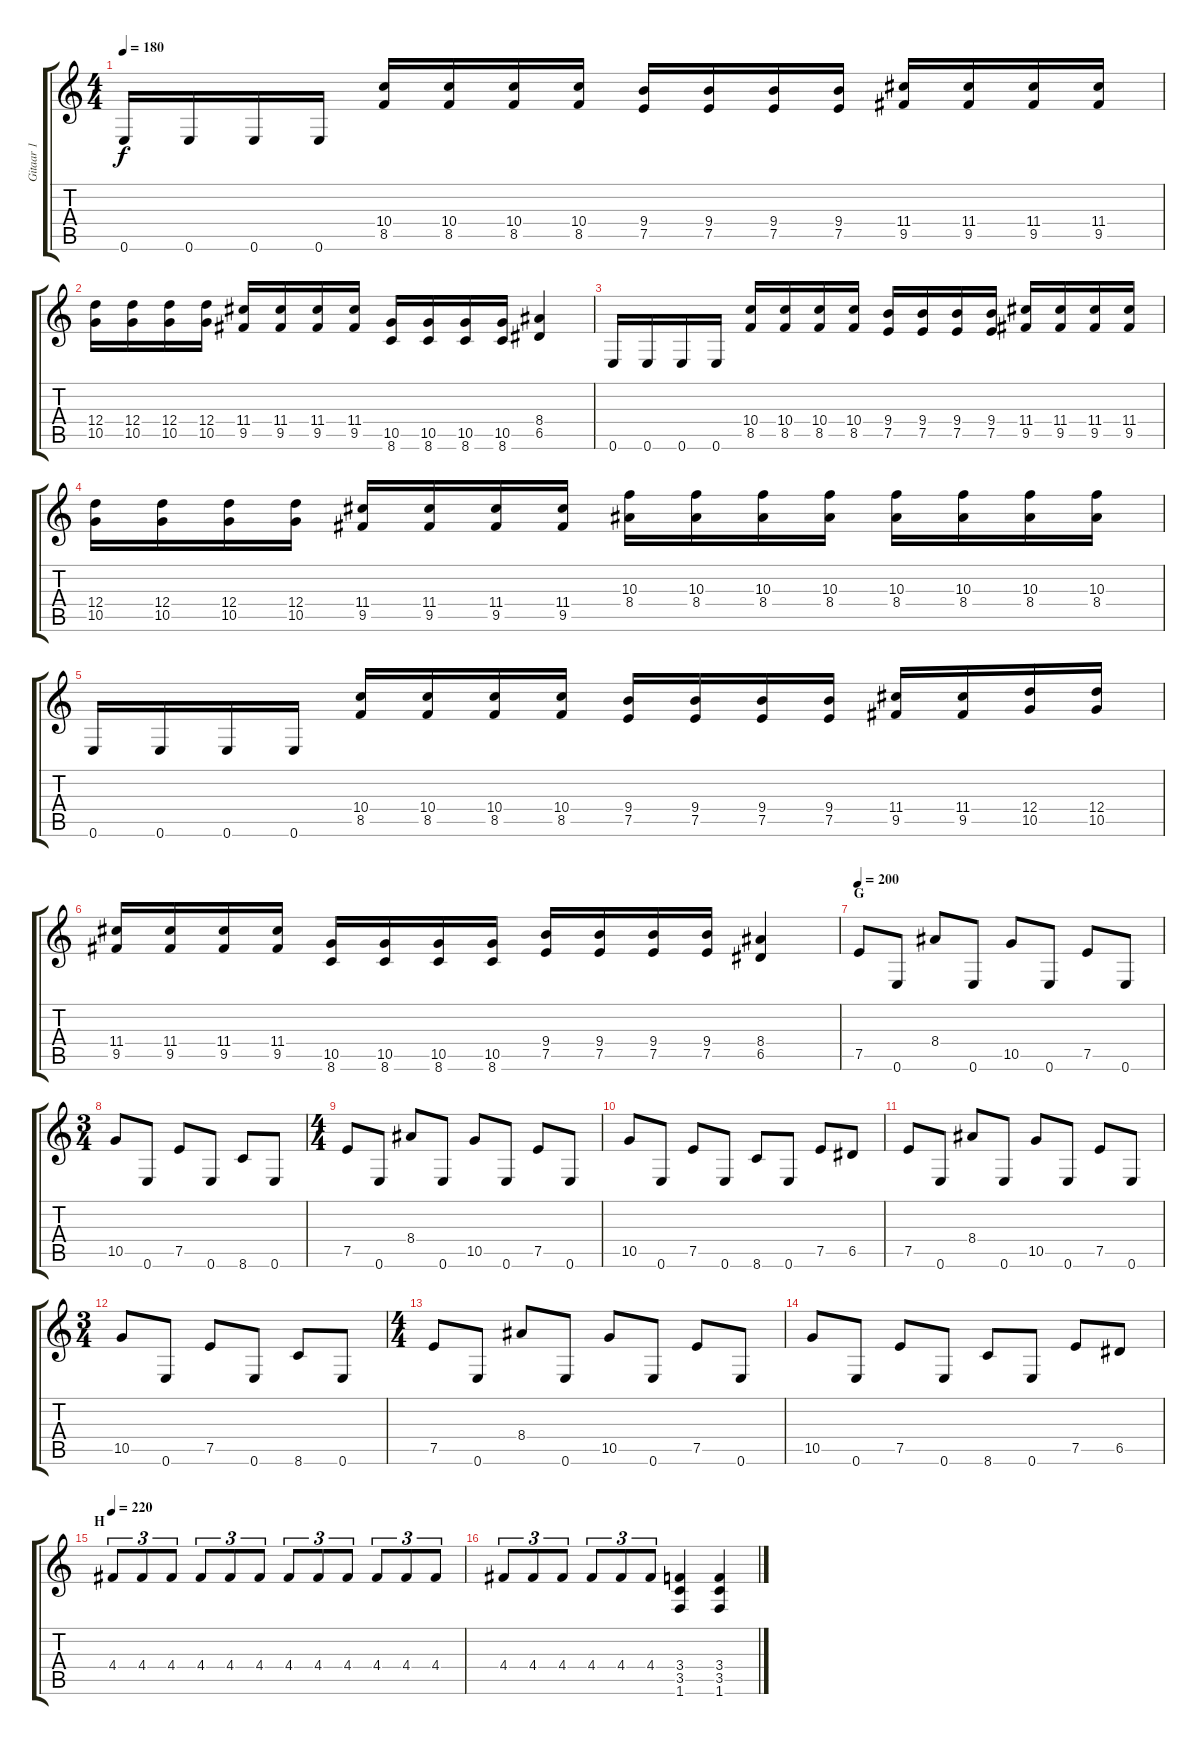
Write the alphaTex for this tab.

\track ("Gitaar 1" "Gitaar 1") {instrument overdrivenguitar}
\staff {score tabs}
\tuning (E4 B3 G3 D3 A2 E2) {hide}
\ts (4 4)
\tempo 180
\clef g2
\ks c
0.6.16{dy f} 0.6.16 0.6.16 0.6.16 (10.4 8.5).16 (10.4 8.5).16 (10.4 8.5).16 (10.4 8.5).16 (9.4 7.5).16 (9.4 7.5).16 (9.4 7.5).16 (9.4 7.5).16 (11.4 9.5).16 (11.4 9.5).16 (11.4 9.5).16 (11.4 9.5).16 |
(12.4 10.5).16 (12.4 10.5).16 (12.4 10.5).16 (12.4 10.5).16 (11.4 9.5).16 (11.4 9.5).16 (11.4 9.5).16 (11.4 9.5).16 (10.5 8.6).16 (10.5 8.6).16 (10.5 8.6).16 (10.5 8.6).16 (8.4 6.5).4 |
0.6.16 0.6.16 0.6.16 0.6.16 (10.4 8.5).16 (10.4 8.5).16 (10.4 8.5).16 (10.4 8.5).16 (9.4 7.5).16 (9.4 7.5).16 (9.4 7.5).16 (9.4 7.5).16 (11.4 9.5).16 (11.4 9.5).16 (11.4 9.5).16 (11.4 9.5).16 |
(12.4 10.5).16 (12.4 10.5).16 (12.4 10.5).16 (12.4 10.5).16 (11.4 9.5).16 (11.4 9.5).16 (11.4 9.5).16 (11.4 9.5).16 (10.3 8.4).16 (10.3 8.4).16 (10.3 8.4).16 (10.3 8.4).16 (10.3 8.4).16 (10.3 8.4).16 (10.3 8.4).16 (10.3 8.4).16 |
0.6.16 0.6.16 0.6.16 0.6.16 (10.4 8.5).16 (10.4 8.5).16 (10.4 8.5).16 (10.4 8.5).16 (9.4 7.5).16 (9.4 7.5).16 (9.4 7.5).16 (9.4 7.5).16 (11.4 9.5).16 (11.4 9.5).16 (12.4 10.5).16 (12.4 10.5).16 |
(11.4 9.5).16 (11.4 9.5).16 (11.4 9.5).16 (11.4 9.5).16 (10.5 8.6).16 (10.5 8.6).16 (10.5 8.6).16 (10.5 8.6).16 (9.4 7.5).16 (9.4 7.5).16 (9.4 7.5).16 (9.4 7.5).16 (8.4 6.5).4 |
\section ("" "G")
\tempo 200
7.5.8 0.6.8 8.4.8 0.6.8 10.5.8 0.6.8 7.5.8 0.6.8 |
\ts (3 4)
10.5.8 0.6.8 7.5.8 0.6.8 8.6.8 0.6.8 |
\ts (4 4)
7.5.8 0.6.8 8.4.8 0.6.8 10.5.8 0.6.8 7.5.8 0.6.8 |
10.5.8 0.6.8 7.5.8 0.6.8 8.6.8 0.6.8 7.5.8 6.5.8 |
7.5.8 0.6.8 8.4.8 0.6.8 10.5.8 0.6.8 7.5.8 0.6.8 |
\ts (3 4)
10.5.8 0.6.8 7.5.8 0.6.8 8.6.8 0.6.8 |
\ts (4 4)
7.5.8 0.6.8 8.4.8 0.6.8 10.5.8 0.6.8 7.5.8 0.6.8 |
10.5.8 0.6.8 7.5.8 0.6.8 8.6.8 0.6.8 7.5.8 6.5.8 |
\section ("" "H")
\tempo 220
4.4.8{tu (3 2) volume 16} 4.4.8{tu (3 2)} 4.4.8{tu (3 2)} 4.4.8{tu (3 2)} 4.4.8{tu (3 2)} 4.4.8{tu (3 2)} 4.4.8{tu (3 2)} 4.4.8{tu (3 2)} 4.4.8{tu (3 2)} 4.4.8{tu (3 2)} 4.4.8{tu (3 2)} 4.4.8{tu (3 2)} |
4.4.8{tu (3 2)} 4.4.8{tu (3 2)} 4.4.8{tu (3 2)} 4.4.8{tu (3 2)} 4.4.8{tu (3 2)} 4.4.8{tu (3 2)} (3.4 3.5 1.6).4 (3.4 3.5 1.6).4
